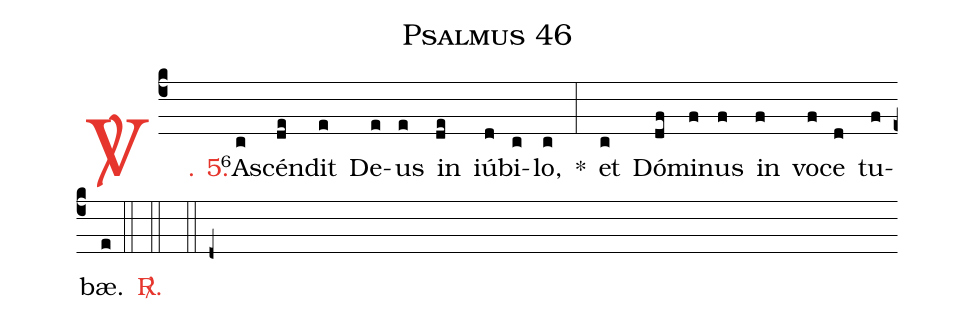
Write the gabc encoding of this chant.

name: Psalmus 46;
%%
(c4)

<c><sp>V/</sp>. 5.</c>() <v>\VSup{6}</v>A(c)scén(de)dit(e) De(e)us(e) in(de) iú(d)bi(c)lo,(c) *(:) et(c) Dó(df)mi(f)nus(f) in(f) vo(f)ce(d) tu(f)bæ.(e)

(::)

<c><sp>R/</sp>.</c>(::)

(::)

(d+)
